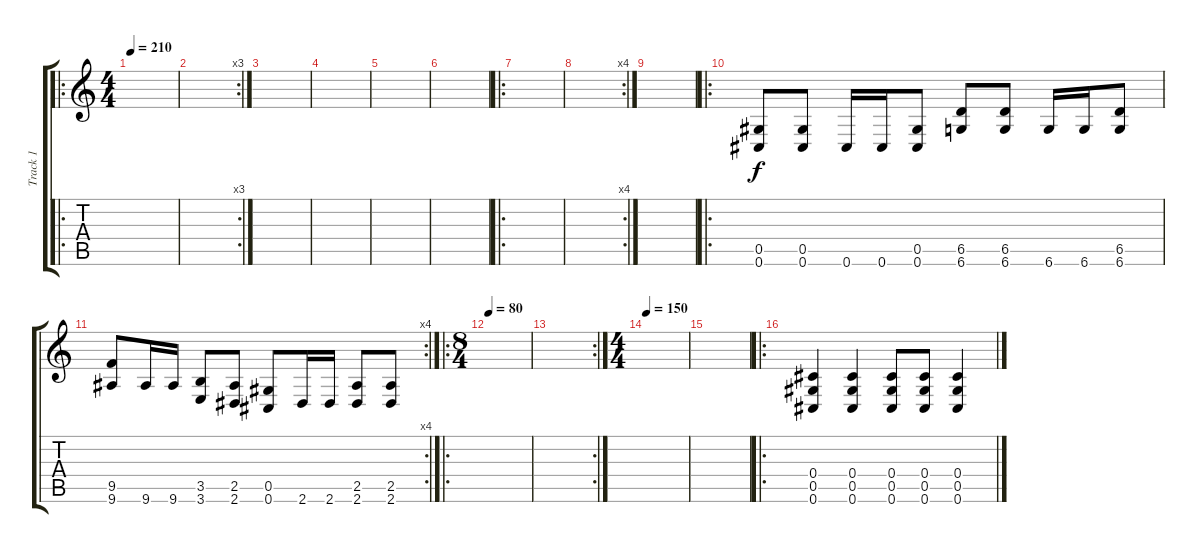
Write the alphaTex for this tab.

\track ("Track 1" "Track 1") {instrument distortionguitar}
\staff {score tabs}
\tuning (Eb4 Bb3 Gb3 Db3 Ab2 Db2) {hide}
\ro
\ts (4 4)
\tempo 210
\clef g2
\ks c
|
\rc 3
|
|
|
|
|
\ro
|
\rc 4
|
|
\ro
(0.5 0.6).8 (0.5 0.6).8 0.6.16 0.6.16 (0.5 0.6).8 (6.5 6.6).8 (6.5 6.6).8 6.6.16 6.6.16 (6.5 6.6).8 |
\rc 4
(9.5 9.6).8 9.6.16 9.6.16 (3.5 3.6).8 (2.5 2.6).8 (0.5 0.6).8 2.6.16 2.6.16 (2.5 2.6).8 (2.5 2.6).8 |
\ro
\ts (8 4)
\tempo 80
|
\rc 2
|
\ts (4 4)
\tempo 150
|
|
\ro
(0.4 0.5 0.6).4 (0.4 0.5 0.6).4 (0.4 0.5 0.6).8 (0.4 0.5 0.6).8 (0.4 0.5 0.6).4
